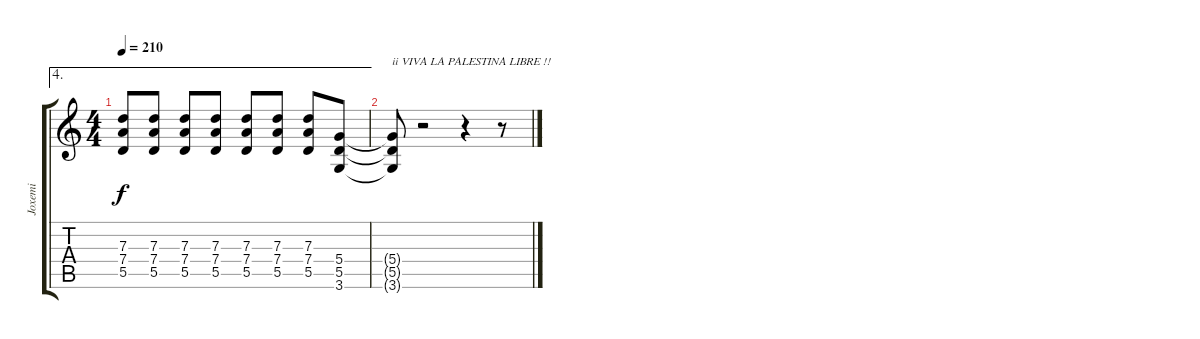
\track ("Joxemi" "Joxemi") {instrument distortionguitar}
\staff {score tabs}
\tuning (E4 B3 G3 D3 A2 E2) {hide}
\ae 4
\ts (4 4)
\tempo 210
\clef g2
\ks c
(7.3 7.4 5.5).8{dy f} (7.3 7.4 5.5).8 (7.3 7.4 5.5).8 (7.3 7.4 5.5).8 (7.3 7.4 5.5).8 (7.3 7.4 5.5).8 (7.3 7.4 5.5).8 (5.4 5.5 3.6).8 |
(5.4{t} 5.5{t} 3.6{t}).8{txt "ii VIVA LA PALESTINA LIBRE !!"} r.2 r.4 r.8
